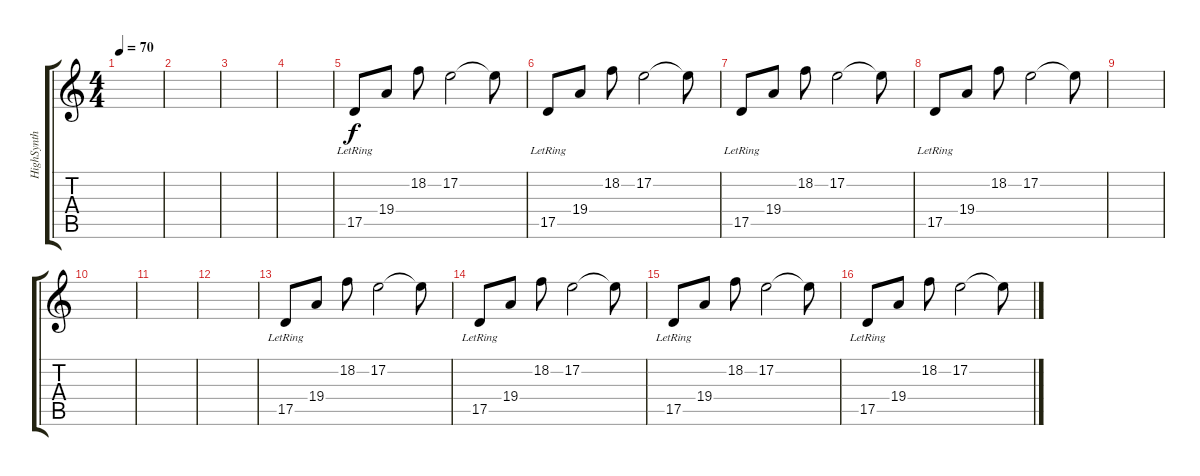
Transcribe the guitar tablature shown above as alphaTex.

\track ("HighSynth" "HighSynth") {instrument fx4atmosphere}
\staff {score tabs}
\tuning (E4 B3 G3 D3 A2 E2) {hide}
\ts (4 4)
\tempo 70
\clef g2
\ks c
|
|
|
|
17.5{lr}.8 19.4.8 18.2.8 17.2.2 17.2{t}.8 |
17.5{lr}.8 19.4.8 18.2.8 17.2.2 17.2{t}.8 |
17.5{lr}.8 19.4.8 18.2.8 17.2.2 17.2{t}.8 |
17.5{lr}.8 19.4.8 18.2.8 17.2.2 17.2{t}.8 |
|
|
|
|
17.5{lr}.8 19.4.8 18.2.8 17.2.2 17.2{t}.8 |
17.5{lr}.8 19.4.8 18.2.8 17.2.2 17.2{t}.8 |
17.5{lr}.8 19.4.8 18.2.8 17.2.2 17.2{t}.8 |
17.5{lr}.8 19.4.8 18.2.8 17.2.2 17.2{t}.8
